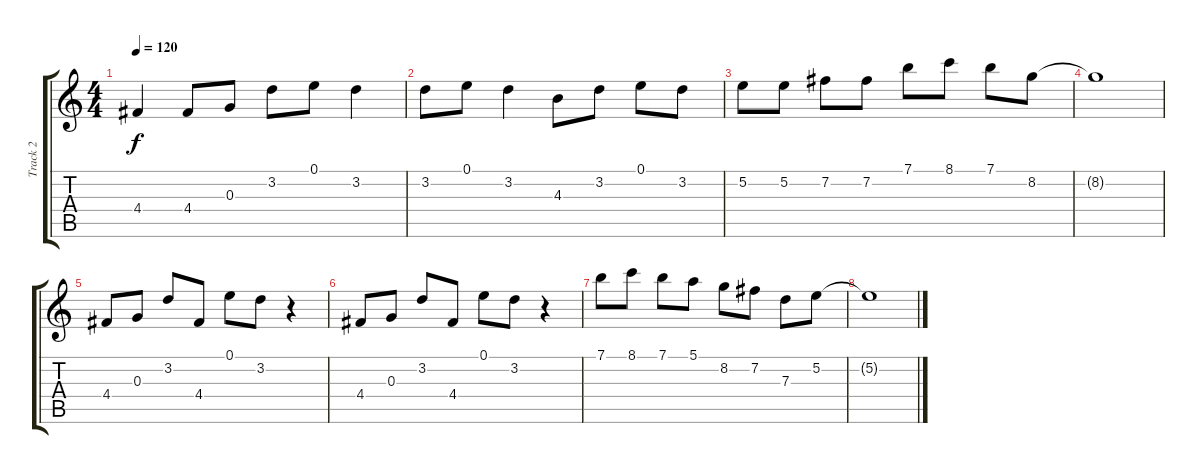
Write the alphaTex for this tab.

\track ("Track 2" "Track 2") {instrument acousticguitarsteel}
\staff {score tabs}
\tuning (E4 B3 G3 D3 A2 E2) {hide}
\ts (4 4)
\tempo 120
\clef g2
\ks c
4.4.4{dy f} 4.4.8 0.3.8 3.2.8 0.1.8 3.2.4 |
3.2.8 0.1.8 3.2.4 4.3.8 3.2.8 0.1.8 3.2.8 |
5.2.8 5.2.8 7.2.8 7.2.8 7.1.8 8.1.8 7.1.8 8.2.8 |
8.2{t}.1 |
4.4.8 0.3.8 3.2.8 4.4.8 0.1.8 3.2.8 r.4 |
4.4.8 0.3.8 3.2.8 4.4.8 0.1.8 3.2.8 r.4 |
7.1.8 8.1.8 7.1.8 5.1.8 8.2.8 7.2.8 7.3.8 5.2.8 |
5.2{t}.1
